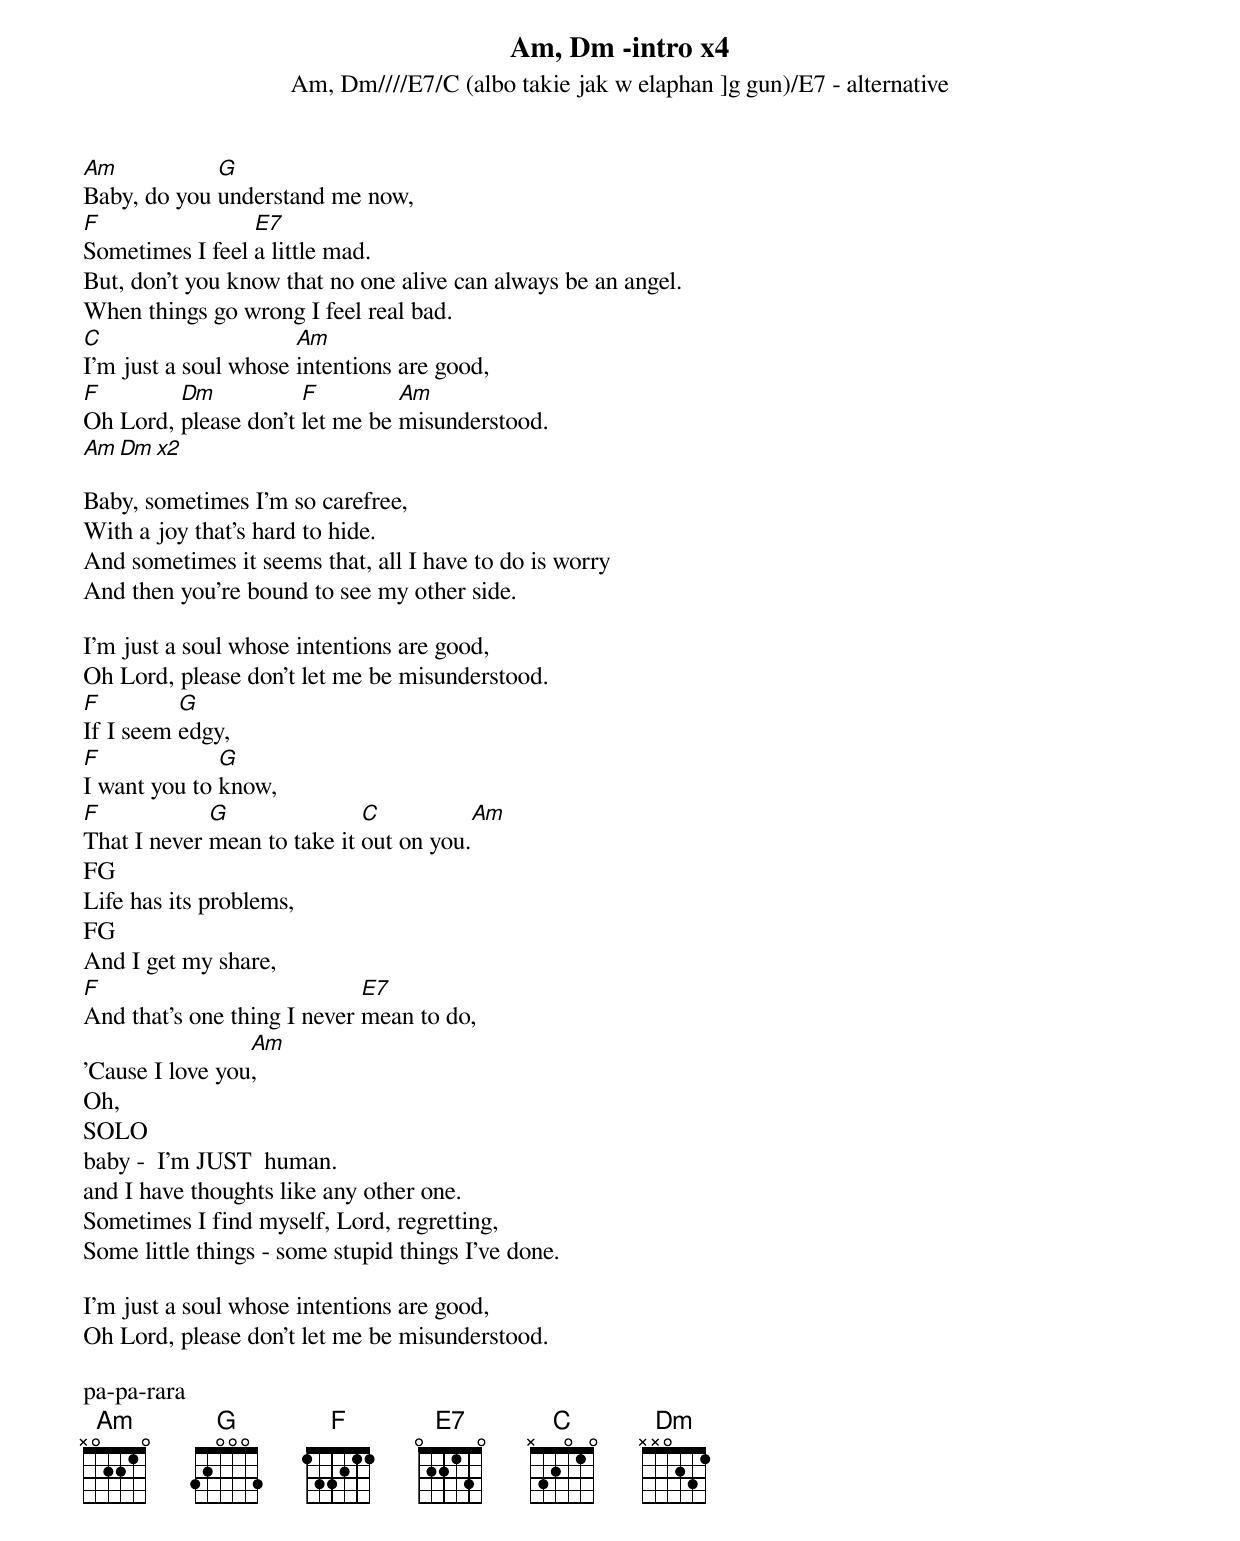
Am, Dm -intro x4
Am, Dm////E7/C (albo takie jak w elaphan ]g gun)/E7 - alternative
Am           G
Baby, do you understand me now,
F                E7
Sometimes I feel a little mad.
But, don't you know that no one alive can always be an angel.
When things go wrong I feel real bad.
C                     Am
I'm just a soul whose intentions are good,
F        Dm           F         Am
Oh Lord, please don't let me be misunderstood.
Am Dm x2

Baby, sometimes I'm so carefree,
With a joy that's hard to hide.
And sometimes it seems that, all I have to do is worry
And then you're bound to see my other side.

I'm just a soul whose intentions are good,
Oh Lord, please don't let me be misunderstood.
F         G
If I seem edgy,
F             G
I want you to know,
F            G               C          Am
That I never mean to take it out on you.
FG
Life has its problems,
FG
And I get my share,
F                            E7
And that's one thing I never mean to do,
                 Am
'Cause I love you,
Oh,
SOLO
baby -  I'm JUST  human.
and I have thoughts like any other one.
Sometimes I find myself, Lord, regretting,
Some little things - some stupid things I've done.

I'm just a soul whose intentions are good,
Oh Lord, please don't let me be misunderstood.

pa-pa-rara
